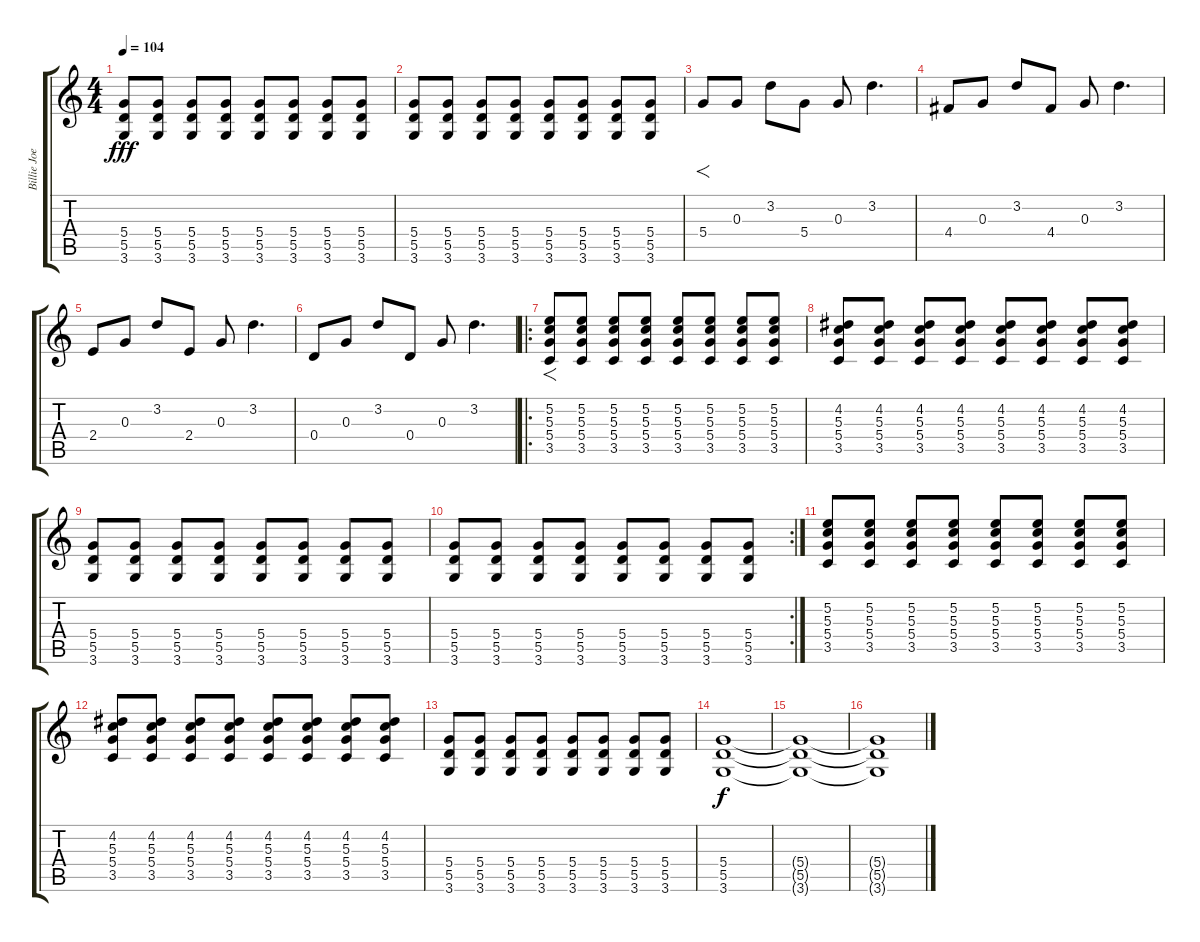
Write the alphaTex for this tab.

\track ("Billie Joe Armstrong" "Billie Joe") {instrument acousticguitarsteel}
\staff {score tabs}
\tuning (E4 B3 G3 D3 A2 E2) {hide}
\ts (4 4)
\tempo 104
\clef g2
\ks c
(5.4 5.5 3.6).8{dy fff} (5.4 5.5 3.6).8 (5.4 5.5 3.6).8 (5.4 5.5 3.6).8 (5.4 5.5 3.6).8 (5.4 5.5 3.6).8 (5.4 5.5 3.6).8 (5.4 5.5 3.6).8 |
(5.4 5.5 3.6).8 (5.4 5.5 3.6).8 (5.4 5.5 3.6).8 (5.4 5.5 3.6).8 (5.4 5.5 3.6).8 (5.4 5.5 3.6).8 (5.4 5.5 3.6).8 (5.4 5.5 3.6).8 |
5.4.8{f} 0.3.8 3.2.8 5.4.8 0.3.8 3.2.4{d} |
4.4.8 0.3.8 3.2.8 4.4.8 0.3.8 3.2.4{d} |
2.4.8 0.3.8 3.2.8 2.4.8 0.3.8 3.2.4{d} |
0.4.8 0.3.8 3.2.8 0.4.8 0.3.8 3.2.4{d} |
\ro
(5.2 5.3 5.4 3.5).8{f} (5.2 5.3 5.4 3.5).8 (5.2 5.3 5.4 3.5).8 (5.2 5.3 5.4 3.5).8 (5.2 5.3 5.4 3.5).8 (5.2 5.3 5.4 3.5).8 (5.2 5.3 5.4 3.5).8 (5.2 5.3 5.4 3.5).8 |
(4.2 5.3 5.4 3.5).8 (4.2 5.3 5.4 3.5).8 (4.2 5.3 5.4 3.5).8 (4.2 5.3 5.4 3.5).8 (4.2 5.3 5.4 3.5).8 (4.2 5.3 5.4 3.5).8 (4.2 5.3 5.4 3.5).8 (4.2 5.3 5.4 3.5).8 |
(5.4 5.5 3.6).8 (5.4 5.5 3.6).8 (5.4 5.5 3.6).8 (5.4 5.5 3.6).8 (5.4 5.5 3.6).8 (5.4 5.5 3.6).8 (5.4 5.5 3.6).8 (5.4 5.5 3.6).8 |
\rc 2
(5.4 5.5 3.6).8 (5.4 5.5 3.6).8 (5.4 5.5 3.6).8 (5.4 5.5 3.6).8 (5.4 5.5 3.6).8 (5.4 5.5 3.6).8 (5.4 5.5 3.6).8 (5.4 5.5 3.6).8 |
(5.2 5.3 5.4 3.5).8 (5.2 5.3 5.4 3.5).8 (5.2 5.3 5.4 3.5).8 (5.2 5.3 5.4 3.5).8 (5.2 5.3 5.4 3.5).8 (5.2 5.3 5.4 3.5).8 (5.2 5.3 5.4 3.5).8 (5.2 5.3 5.4 3.5).8 |
(4.2 5.3 5.4 3.5).8 (4.2 5.3 5.4 3.5).8 (4.2 5.3 5.4 3.5).8 (4.2 5.3 5.4 3.5).8 (4.2 5.3 5.4 3.5).8 (4.2 5.3 5.4 3.5).8 (4.2 5.3 5.4 3.5).8 (4.2 5.3 5.4 3.5).8 |
(5.4 5.5 3.6).8 (5.4 5.5 3.6).8 (5.4 5.5 3.6).8 (5.4 5.5 3.6).8 (5.4 5.5 3.6).8 (5.4 5.5 3.6).8 (5.4 5.5 3.6).8 (5.4 5.5 3.6).8 |
(5.4 5.5 3.6).1{dy f} |
(5.4{t} 5.5{t} 3.6{t}).1 |
(5.4{t} 5.5{t} 3.6{t}).1
